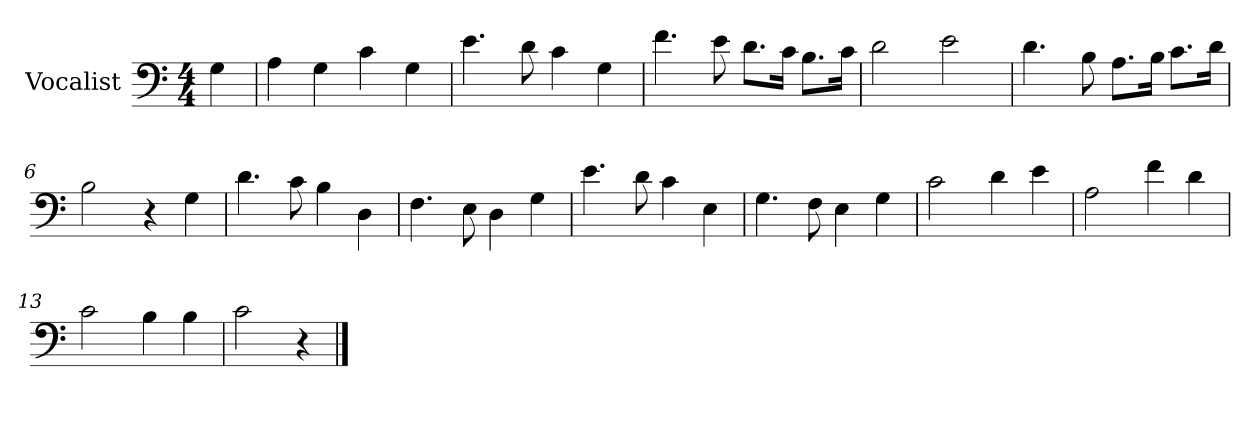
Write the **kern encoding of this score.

**kern
*part1
*staff1
*I"Vocalist
*k[]
*C:
*M4/4
=
4G
=1
4A
4G
4c
4G
=2
4.e
8d
4c
4G
=3
4.f
8e
8.dL
16cJk
8.BL
16cJk
=4
2d
2e
=5
4.d
8B
8.AL
16BJk
8.cL
16dJk
=6
2B
4r
4G
=7
4.d
8c
4B
4D
=8
4.F
8E
4D
4G
=9
4.e
8d
4c
4E
=10
4.G
8F
4E
4G
=11
2c
4d
4e
=12
2A
4f
4d
=13
2c
4B
4B
=14
2c
4r
==
*-
